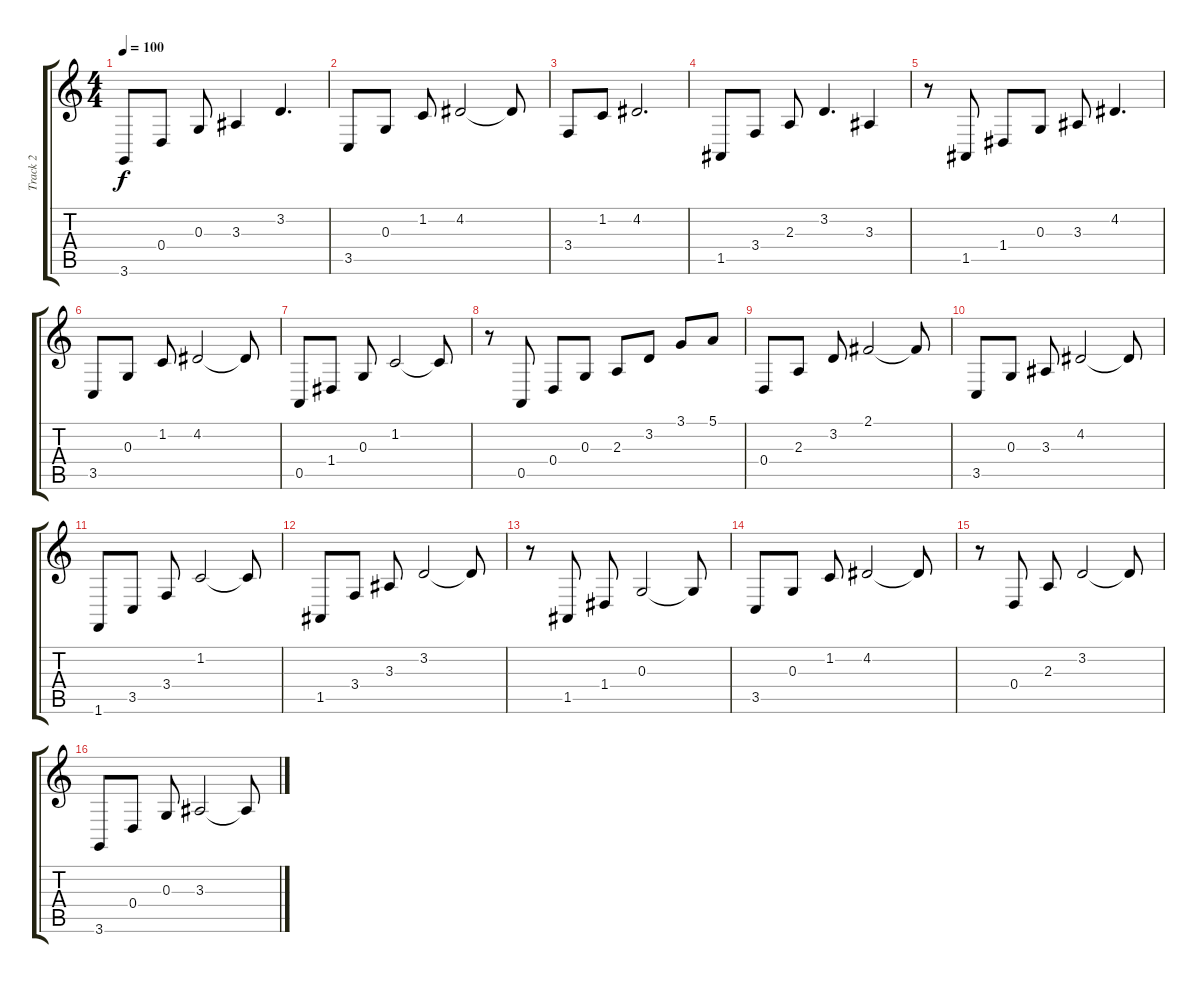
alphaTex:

\track ("Track 2" "Track 2") {instrument acousticgrandpiano}
\staff {score tabs}
\tuning (E4 B3 G3 D3 A2 E2) {hide}
\ts (4 4)
\tempo 100
\clef g2
\ks c
3.6.8{dy f} 0.4.8 0.3.8 3.3.4 3.2.4{d} |
3.5.8 0.3.8 1.2.8 4.2.2 4.2{t}.8 |
3.4.8 1.2.8 4.2.2{d} |
1.5.8 3.4.8 2.3.8 3.2.4{d} 3.3.4 |
r.8 1.5.8 1.4.8 0.3.8 3.3.8 4.2.4{d} |
3.5.8 0.3.8 1.2.8 4.2.2 4.2{t}.8 |
0.5.8 1.4.8 0.3.8 1.2.2 1.2{t}.8 |
r.8 0.5.8 0.4.8 0.3.8 2.3.8 3.2.8 3.1.8 5.1.8 |
0.4.8 2.3.8 3.2.8 2.1.2 2.1{t}.8 |
3.5.8 0.3.8 3.3.8 4.2.2 4.2{t}.8 |
1.6.8 3.5.8 3.4.8 1.2.2 1.2{t}.8 |
1.5.8 3.4.8 3.3.8 3.2.2 3.2{t}.8 |
r.8 1.5.8 1.4.8 0.3.2 0.3{t}.8 |
3.5.8 0.3.8 1.2.8 4.2.2 4.2{t}.8 |
r.8 0.4.8 2.3.8 3.2.2 3.2{t}.8 |
3.6.8 0.4.8 0.3.8 3.3.2 3.3{t}.8
